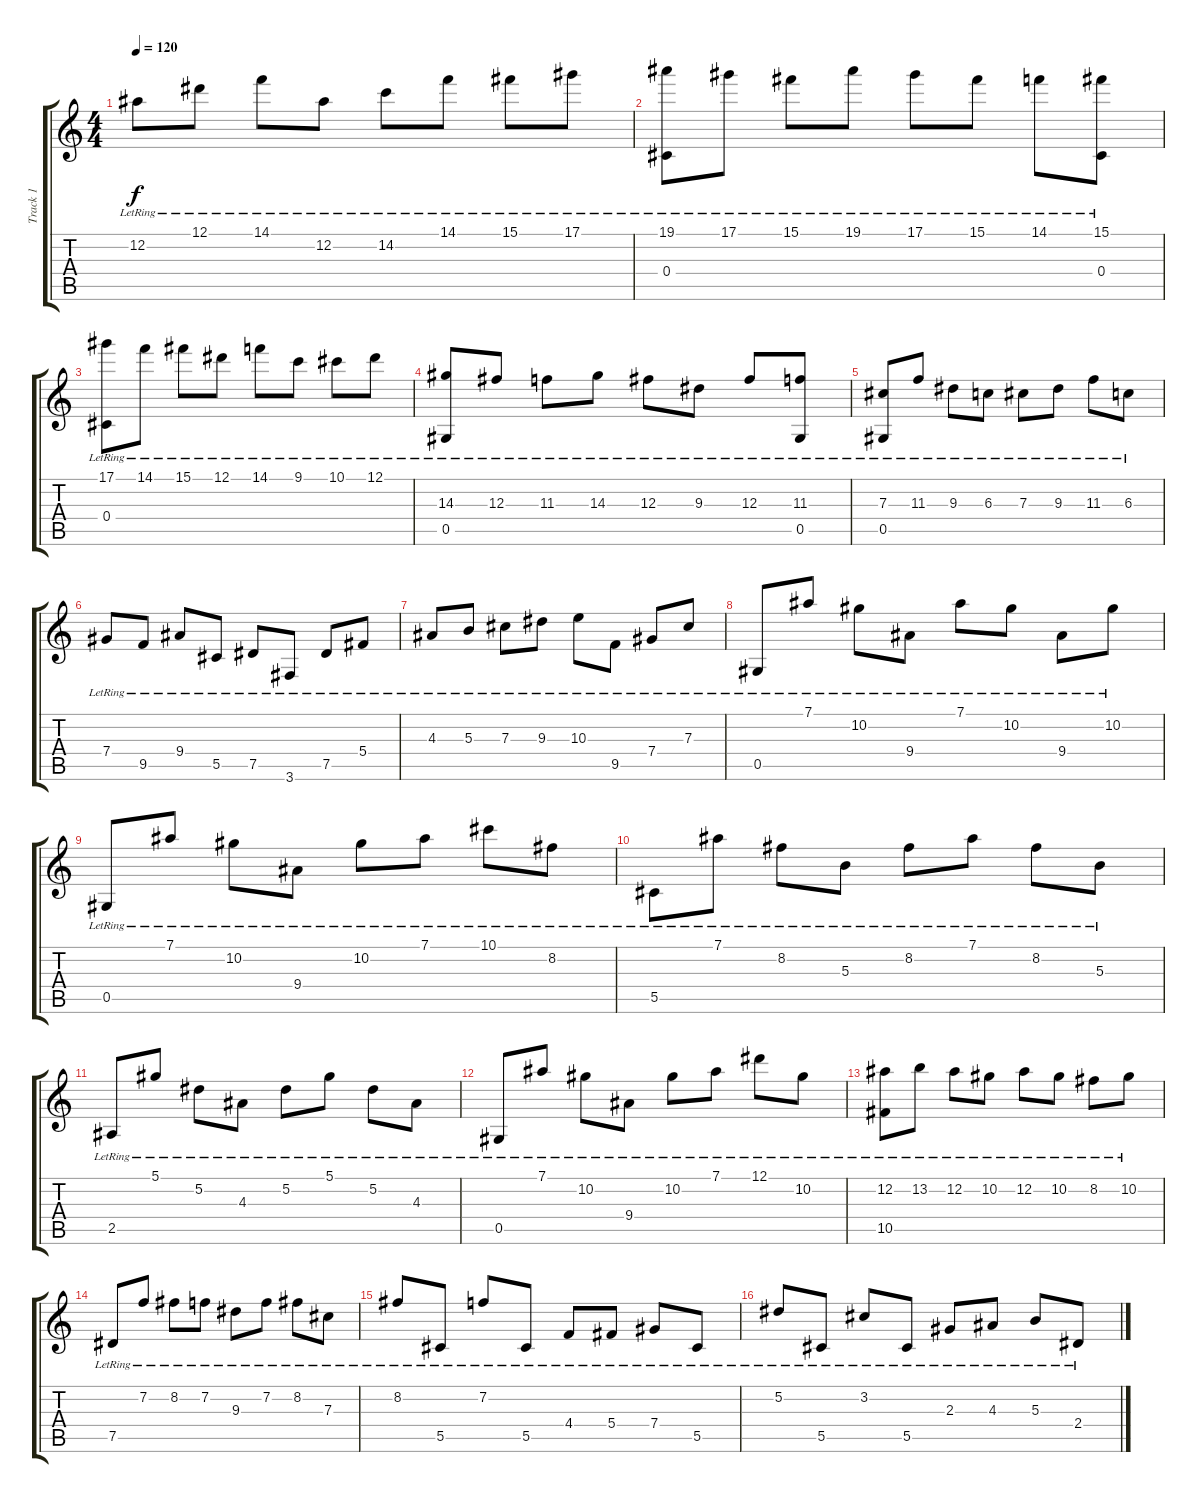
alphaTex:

\track ("Track 1" "Track 1") {instrument acousticguitarnylon}
\staff {score tabs}
\tuning (Eb4 Bb3 Gb3 Db3 Ab2 Eb2) {hide}
\ts (4 4)
\tempo 120
\clef g2
\ks c
12.2{lr}.8{dy f} 12.1{lr}.8 14.1{lr}.8 12.2{lr}.8 14.2{lr}.8 14.1{lr}.8 15.1{lr}.8 17.1{lr}.8 |
(19.1{lr} 0.4{lr}).8 17.1{lr}.8 15.1{lr}.8 19.1{lr}.8 17.1{lr}.8 15.1{lr}.8 14.1{lr}.8 (15.1{lr} 0.4{lr}).8 |
(17.1{lr} 0.4{lr}).8 14.1{lr}.8 15.1{lr}.8 12.1{lr}.8 14.1{lr}.8 9.1{lr}.8 10.1{lr}.8 12.1{lr}.8 |
(14.3{lr} 0.5{lr}).8 12.3{lr}.8 11.3{lr}.8 14.3{lr}.8 12.3{lr}.8 9.3{lr}.8 12.3{lr}.8 (11.3{lr} 0.5{lr}).8 |
(7.3{lr} 0.5{lr}).8 11.3{lr}.8 9.3{lr}.8 6.3{lr}.8 7.3{lr}.8 9.3{lr}.8 11.3{lr}.8 6.3{lr}.8 |
7.4{lr}.8 9.5{lr}.8 9.4{lr}.8 5.5{lr}.8 7.5{lr}.8 3.6{lr}.8 7.5{lr}.8 5.4{lr}.8 |
4.3{lr}.8 5.3{lr}.8 7.3{lr}.8 9.3{lr}.8 10.3{lr}.8 9.5{lr}.8 7.4{lr}.8 7.3{lr}.8 |
0.5{lr}.8 7.1{lr}.8 10.2{lr}.8 9.4{lr}.8 7.1{lr}.8 10.2{lr}.8 9.4{lr}.8 10.2{lr}.8 |
0.5{lr}.8 7.1{lr}.8 10.2{lr}.8 9.4{lr}.8 10.2{lr}.8 7.1{lr}.8 10.1{lr}.8 8.2{lr}.8 |
5.5{lr}.8 7.1{lr}.8 8.2{lr}.8 5.3{lr}.8 8.2{lr}.8 7.1{lr}.8 8.2{lr}.8 5.3{lr}.8 |
2.5{lr}.8 5.1{lr}.8 5.2{lr}.8 4.3{lr}.8 5.2{lr}.8 5.1{lr}.8 5.2{lr}.8 4.3{lr}.8 |
0.5{lr}.8 7.1{lr}.8 10.2{lr}.8 9.4{lr}.8 10.2{lr}.8 7.1{lr}.8 12.1{lr}.8 10.2{lr}.8 |
(12.2{lr} 10.5{lr}).8 13.2{lr}.8 12.2{lr}.8 10.2{lr}.8 12.2{lr}.8 10.2{lr}.8 8.2{lr}.8 10.2{lr}.8 |
7.5{lr}.8 7.2{lr}.8 8.2{lr}.8 7.2{lr}.8 9.3{lr}.8 7.2{lr}.8 8.2{lr}.8 7.3{lr}.8 |
8.2{lr}.8 5.5{lr}.8 7.2{lr}.8 5.5{lr}.8 4.4{lr}.8 5.4{lr}.8 7.4{lr}.8 5.5{lr}.8 |
5.2{lr}.8 5.5{lr}.8 3.2{lr}.8 5.5{lr}.8 2.3{lr}.8 4.3{lr}.8 5.3{lr}.8 2.4{lr}.8
